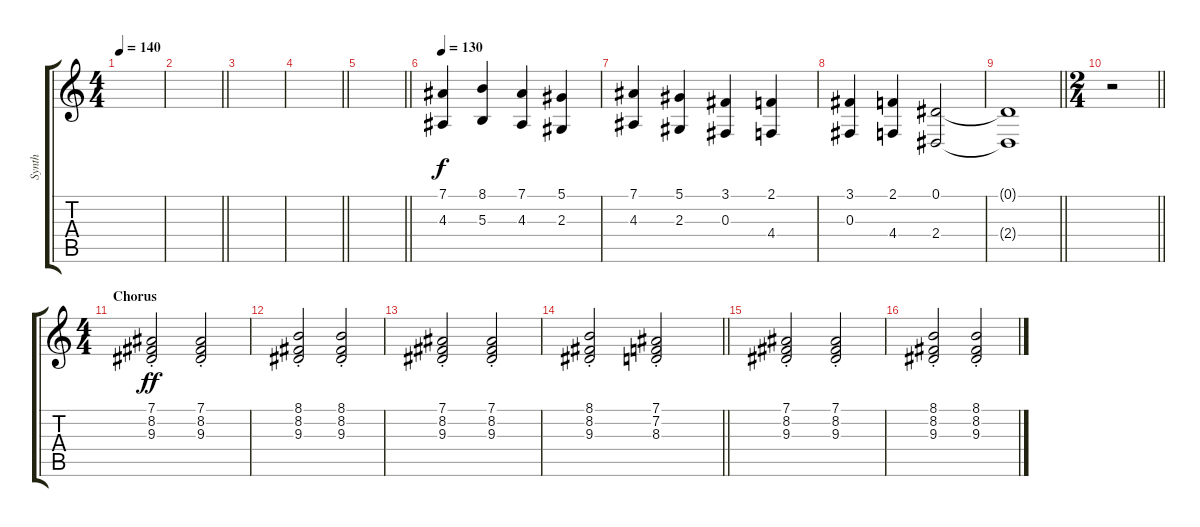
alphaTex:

\track ("Synth" "Synth") {instrument pad4choir}
\staff {score tabs}
\tuning (Eb4 Bb3 Gb3 Db3 Ab2 Eb2) {hide}
\ts (4 4)
\tempo 140
\clef g2
\ks c
|
\barLineRight lightlight
|
|
\barLineRight lightlight
|
\barLineRight lightlight
|
\tempo 130
(7.1 4.3).4{instrument pad4choir} (8.1 5.3).4 (7.1 4.3).4 (5.1 2.3).4 |
(7.1 4.3).4 (5.1 2.3).4 (3.1 0.3).4 (2.1 4.4).4 |
(3.1 0.3).4 (2.1 4.4).4 (0.1 2.4).2 |
\barLineRight lightlight
(0.1{t} 2.4{t}).1{dy f} |
\ts (2 4)
\barLineRight lightlight
r.2 |
\ts (4 4)
\section ("" "Chorus")
(7.1{st} 8.2{st} 9.3{st}).2{dy ff instrument choiraahs} (7.1{st} 8.2{st} 9.3{st}).2 |
(8.1{st} 8.2{st} 9.3{st}).2 (8.1{st} 8.2{st} 9.3{st}).2 |
(7.1{st} 8.2{st} 9.3{st}).2 (7.1{st} 8.2{st} 9.3{st}).2 |
\barLineRight lightlight
(8.1{st} 8.2{st} 9.3{st}).2 (7.1{st} 7.2{st} 8.3{st}).2 |
(7.1{st} 8.2{st} 9.3{st}).2 (7.1{st} 8.2{st} 9.3{st}).2 |
(8.1{st} 8.2{st} 9.3{st}).2 (8.1{st} 8.2{st} 9.3{st}).2
